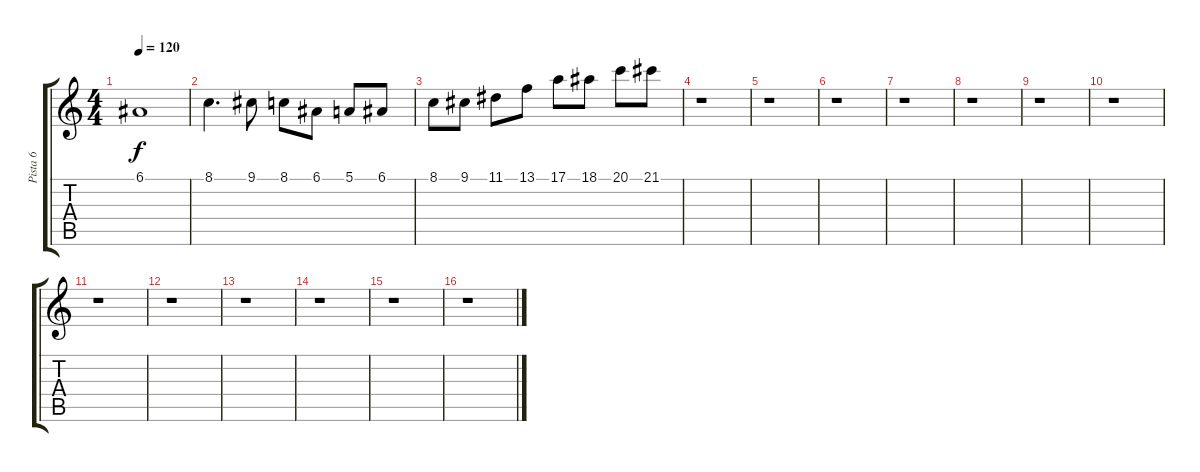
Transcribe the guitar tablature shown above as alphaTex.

\track ("Pista 6" "Pista 6") {instrument violin}
\staff {score tabs}
\tuning (E4 B3 G3 D3 A2 E2) {hide}
\ts (4 4)
\tempo 120
\clef g2
\ks c
6.1.1{dy f} |
8.1.4{d} 9.1.8 8.1.8 6.1.8 5.1.8 6.1.8 |
8.1.8 9.1.8 11.1.8 13.1.8 17.1.8 18.1.8 20.1.8 21.1.8 |
r.1 |
r.1 |
r.1 |
r.1 |
r.1 |
r.1 |
r.1 |
r.1 |
r.1 |
r.1 |
r.1 |
r.1 |
r.1
